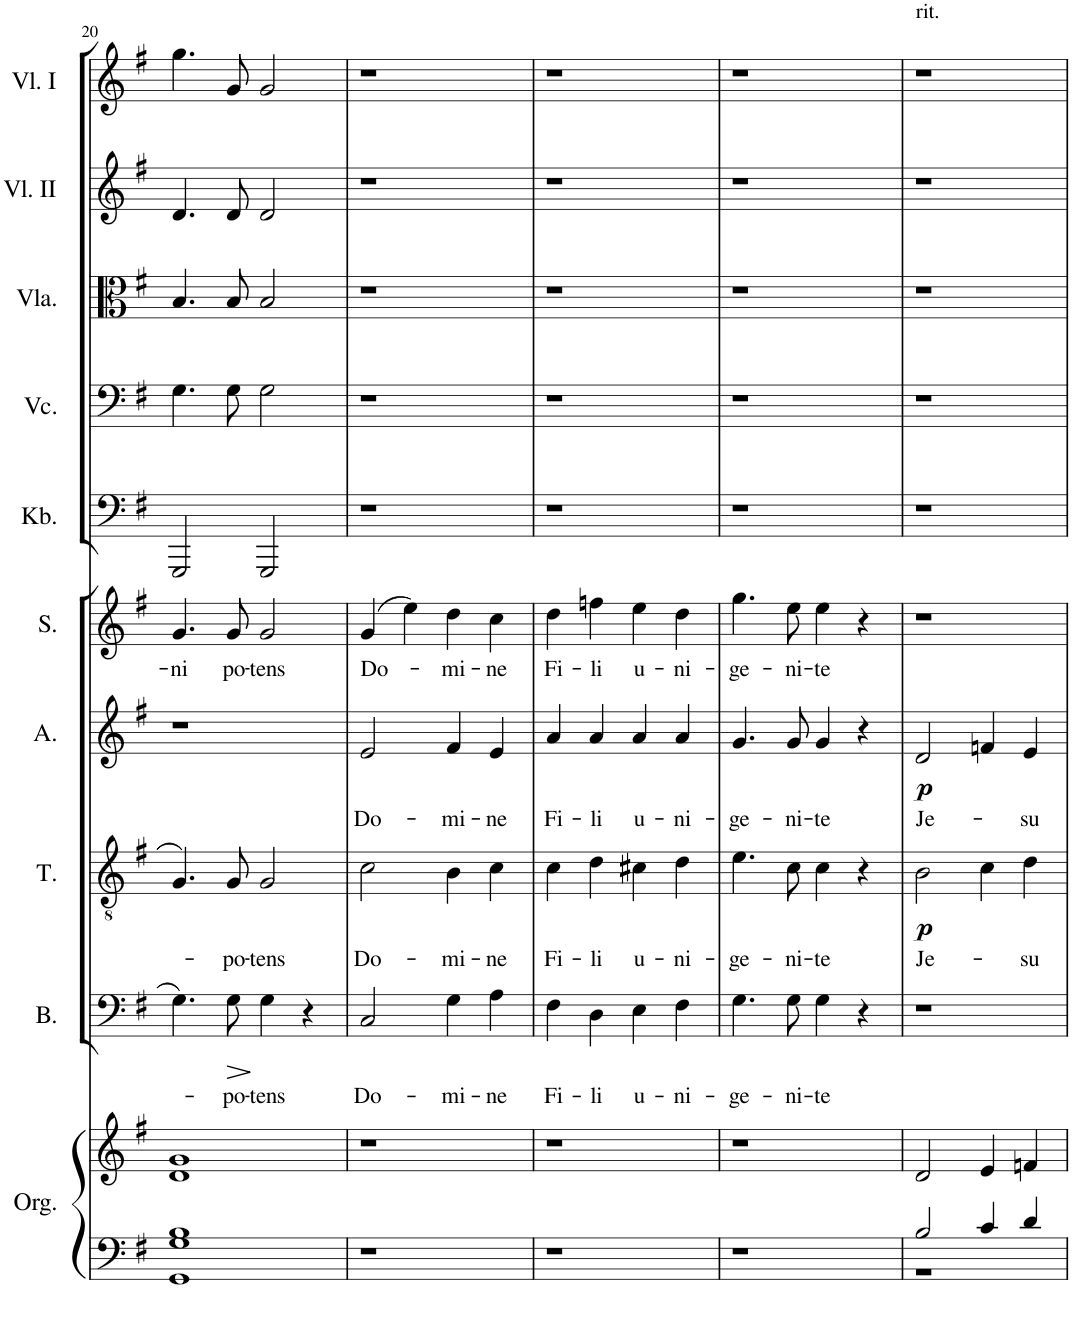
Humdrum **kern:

**kern	**kern	**kern	**text	**kern	**text	**dynam	**kern	**text	**dynam	**kern	**text	**kern	**kern	**kern	**kern	**kern
*part10	*part10	*part9	*part9	*part8	*part8	*part8	*part7	*part7	*part7	*part6	*part6	*part5	*part4	*part3	*part2	*part1
*staff11	*staff10	*staff9	*staff9	*staff8	*staff8	*staff8	*staff7	*staff7	*staff7	*staff6	*staff6	*staff5	*staff4	*staff3	*staff2	*staff1
*I"Orgel	*	*I"Bass	*	*I"Tenor	*	*	*I"Alt	*	*	*I"Sopran	*	*I"Kontrabass	*I"Violoncello	*I"Viola	*I"Violine II	*I"Violine I
*I'Org.	*	*I'B.	*	*I'T.	*	*	*I'A.	*	*	*I'S.	*	*I'Kb.	*I'Vc.	*I'Vla.	*I'Vl. II	*I'Vl. I
!!LO:PB:g=z
*clefF4	*clefG2	*clefF4	*	*clefGv2	*	*	*clefG2	*	*	*clefG2	*	*clefF4	*clefF4	*clefC3	*clefG2	*clefG2
*	*	*	*	*	*	*	*	*	*	*	*	*Trd7c12	*	*	*	*
*k[f#]	*k[f#]	*k[f#]	*	*k[f#]	*	*	*k[f#]	*	*	*k[f#]	*	*k[f#]	*k[f#]	*k[f#]	*k[f#]	*k[f#]
*G:	*G:	*G:	*	*	*	*	*G:	*	*	*G:	*	*	*G:	*G:	*G:	*G:
*M4/4	*M4/4	*M4/4	*	*M4/4	*	*	*M4/4	*	*	*M4/4	*	*M4/4	*M4/4	*M4/4	*M4/4	*M4/4
*met(c)	*met(c)	*met(c)	*	*met(c)	*	*	*met(c)	*	*	*met(c)	*	*met(c)	*met(c)	*met(c)	*met(c)	*met(c)
=20	=20	=20	=20	=20	=20	=20	=20	=20	=20	=20	=20	=20	=20	=20	=20	=20
*^	*^	*	*	*	*	*	*	*	*	*	*	*	*	*	*	*
!	!	!	!	!	!	!	!	!	!	!	!	!	!LO:LY:b	!	!	!	!	!
1G 1B	1GG	1g	1d	4.G\	.	4.G/	.	.	1r	.	.	4.g/	-ni	2GGG/	4.G\	4.B/	4.d/	4.gg\
!	!	!	!	!	!LO:LY:b	!	!LO:LY:b	!	!	!	!	!	!LO:LY:b	!	!	!	!	!
.	.	.	.	8G\	-po-	8G/	-po-	.	.	.	.	8g/	po-	.	8G\	8B/	8d/	8g/
!	!	!	!	!	!LO:LY:b	!	!LO:LY:b	!	!	!	!	!	!LO:LY:b	!	!	!	!	!
.	.	.	.	4G\	-tens	2G/	-tens	.	.	.	.	2g/	-tens	2GGG/	2G\	2B/	2d/	2g/
.	.	.	.	4r	.	.	.	.	.	.	.	.	.	.	.	.	.	.
*v	*v	*	*	*	*	*	*	*	*	*	*	*	*	*	*	*	*	*
*	*v	*v	*	*	*	*	*	*	*	*	*	*	*	*	*	*	*
=21	=21	=21	=21	=21	=21	=21	=21	=21	=21	=21	=21	=21	=21	=21	=21	=21
!	!	!	!LO:LY:b	!	!LO:LY:b	!	!	!LO:LY:b	!	!	!LO:LY:b	!	!	!	!	!
1r	1r	2C/	Do-	2c\	Do-	.	2e/	Do-	.	(4g/	Do-	1r	1r	1r	1r	1r
.	.	.	.	.	.	.	.	.	.	4ee\)	.	.	.	.	.	.
!	!	!	!LO:LY:b	!	!LO:LY:b	!	!	!LO:LY:b	!	!	!LO:LY:b	!	!	!	!	!
.	.	4G\	-mi-	4B\	-mi-	.	4f#/	-mi-	.	4dd\	-mi-	.	.	.	.	.
!	!	!	!LO:LY:b	!	!LO:LY:b	!	!	!LO:LY:b	!	!	!LO:LY:b	!	!	!	!	!
.	.	4A\	-ne	4c\	-ne	.	4e/	-ne	.	4cc\	-ne	.	.	.	.	.
=22	=22	=22	=22	=22	=22	=22	=22	=22	=22	=22	=22	=22	=22	=22	=22	=22
!	!	!	!LO:LY:b	!	!LO:LY:b	!	!	!LO:LY:b	!	!	!LO:LY:b	!	!	!	!	!
1r	1r	4F#\	Fi-	4c\	Fi-	.	4a/	Fi-	.	4dd\	Fi-	1r	1r	1r	1r	1r
!	!	!	!LO:LY:b	!	!LO:LY:b	!	!	!LO:LY:b	!	!	!LO:LY:b	!	!	!	!	!
.	.	4D\	-li	4d\	-li	.	4a/	-li	.	4ffn\	-li	.	.	.	.	.
!	!	!	!LO:LY:b	!	!LO:LY:b	!	!	!LO:LY:b	!	!	!LO:LY:b	!	!	!	!	!
.	.	4E\	u-	4c#X\	u-	.	4a/	u-	.	4ee\	u-	.	.	.	.	.
!	!	!	!LO:LY:b	!	!LO:LY:b	!	!	!LO:LY:b	!	!	!LO:LY:b	!	!	!	!	!
.	.	4F#\	-ni-	4d\	-ni-	.	4a/	-ni-	.	4dd\	-ni-	.	.	.	.	.
=23	=23	=23	=23	=23	=23	=23	=23	=23	=23	=23	=23	=23	=23	=23	=23	=23
!	!	!	!LO:LY:b	!	!LO:LY:b	!	!	!LO:LY:b	!	!	!LO:LY:b	!	!	!	!	!
1r	1r	4.G\	-ge-	4.e\	-ge-	.	4.g/	-ge-	.	4.gg\	-ge-	1r	1r	1r	1r	1r
!	!	!	!LO:LY:b	!	!LO:LY:b	!	!	!LO:LY:b	!	!	!LO:LY:b	!	!	!	!	!
.	.	8G\	-ni-	8c\	-ni-	.	8g/	-ni-	.	8ee\	-ni-	.	.	.	.	.
!	!	!	!LO:LY:b	!	!LO:LY:b	!	!	!LO:LY:b	!	!	!LO:LY:b	!	!	!	!	!
.	.	4G\	-te	4c\	-te	.	4g/	-te	.	4ee\	-te	.	.	.	.	.
.	.	4r	.	4r	.	.	4r	.	.	4r	.	.	.	.	.	.
=24	=24	=24	=24	=24	=24	=24	=24	=24	=24	=24	=24	=24	=24	=24	=24	=24
*^	*	*	*	*	*	*	*	*	*	*	*	*	*	*	*	*
!	!	!	!	!	!	!	!	!	!	!	!	!	!	!	!	!	!LO:TX:a:t=rit.
!	!	!	!	!	!	!LO:LY:b	!LO:DY:b	!	!LO:LY:b	!LO:DY:b	!	!	!	!	!	!	!
2B/	1r	2d/	1r	.	2B\	Je-	p	2d/	Je-	p	1r	.	1r	1r	1r	1r	1r
4c/	.	4e/	.	.	4c\	.	.	4fn/	.	.	.	.	.	.	.	.	.
!	!	!	!	!	!	!LO:LY:b	!	!	!LO:LY:b	!	!	!	!	!	!	!	!
4d/	.	4fn/	.	.	4d\	-su	.	4e/	-su	.	.	.	.	.	.	.	.
*v	*v	*	*	*	*	*	*	*	*	*	*	*	*	*	*	*	*
=	=	=	=	=	=	=	=	=	=	=	=	=	=	=	=	=
*-	*-	*-	*-	*-	*-	*-	*-	*-	*-	*-	*-	*-	*-	*-	*-	*-
